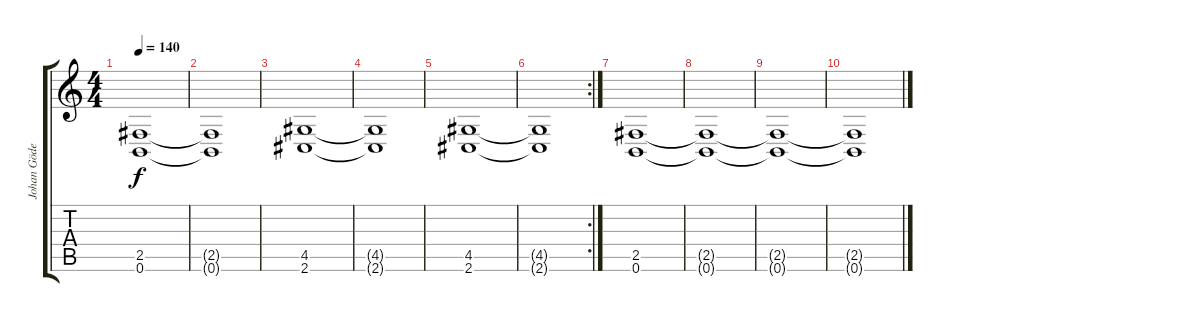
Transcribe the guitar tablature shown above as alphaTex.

\track ("Johan Göderberg" "Johan Göde") {instrument distortionguitar}
\staff {score tabs}
\tuning (B3 Gb3 D3 A2 E2 B1) {hide}
\ts (4 4)
\tempo 140
\clef g2
\ks c
(2.5 0.6).1{dy f} |
(2.5{t} 0.6{t}).1 |
(4.5 2.6).1 |
(4.5{t} 2.6{t}).1 |
(4.5 2.6).1 |
\rc 2
(4.5{t} 2.6{t}).1 |
(2.5 0.6).1{volume 2} |
(2.5{t} 0.6{t}).1 |
(2.5{t} 0.6{t}).1 |
(2.5{t} 0.6{t}).1
